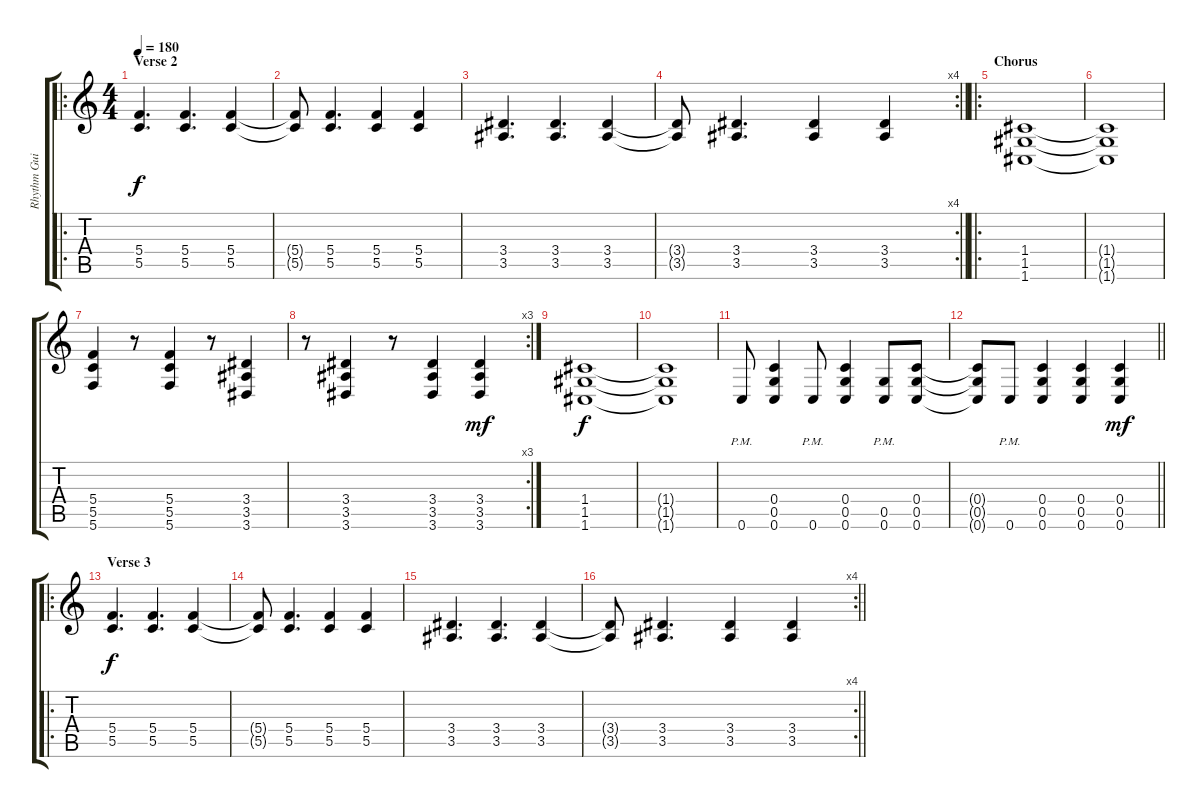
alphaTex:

\track ("Rhythm Guitar 2" "Rhythm Gui") {instrument distortionguitar}
\staff {score tabs}
\tuning (D4 A3 F3 C3 G2 C2) {hide}
\ro
\ts (4 4)
\section ("" "Verse 2")
\tempo 180
\clef g2
\ks c
(5.4 5.5).4{d dy f} (5.4 5.5).4{d} (5.4 5.5).4 |
(5.4{t} 5.5{t}).8 (5.4 5.5).4{d} (5.4 5.5).4 (5.4 5.5).4 |
(3.4 3.5).4{d} (3.4 3.5).4{d} (3.4 3.5).4 |
\rc 4
\barLineRight lightlight
(3.4{t} 3.5{t}).8 (3.4 3.5).4{d} (3.4 3.5).4 (3.4 3.5).4 |
\ro
\section ("" "Chorus")
(1.4 1.5 1.6).1 |
(1.4{t} 1.5{t} 1.6{t}).1 |
(5.4 5.5 5.6).4 r.8 (5.4 5.5 5.6).4 r.8 (3.4 3.5 3.6).4 |
\rc 3
r.8 (3.4 3.5 3.6).4 r.8 (3.4 3.5 3.6).4 (3.4 3.5 3.6).4{dy mf} |
(1.4 1.5 1.6).1{dy f} |
(1.4{t} 1.5{t} 1.6{t}).1 |
0.6{pm}.8 (0.4 0.5 0.6).4 0.6{pm}.8 (0.4 0.5 0.6).4 (0.5{pm} 0.6{pm}).8 (0.4 0.5 0.6).8 |
\barLineRight lightlight
(0.4{t} 0.5{t} 0.6{t}).8 0.6{pm}.8 (0.4 0.5 0.6).4 (0.4 0.5 0.6).4 (0.4 0.5 0.6).4{dy mf} |
\ro
\section ("" "Verse 3")
(5.4 5.5).4{d dy f} (5.4 5.5).4{d} (5.4 5.5).4 |
(5.4{t} 5.5{t}).8 (5.4 5.5).4{d} (5.4 5.5).4 (5.4 5.5).4 |
(3.4 3.5).4{d} (3.4 3.5).4{d} (3.4 3.5).4 |
\rc 4
\barLineRight lightlight
(3.4{t} 3.5{t}).8 (3.4 3.5).4{d} (3.4 3.5).4 (3.4 3.5).4
